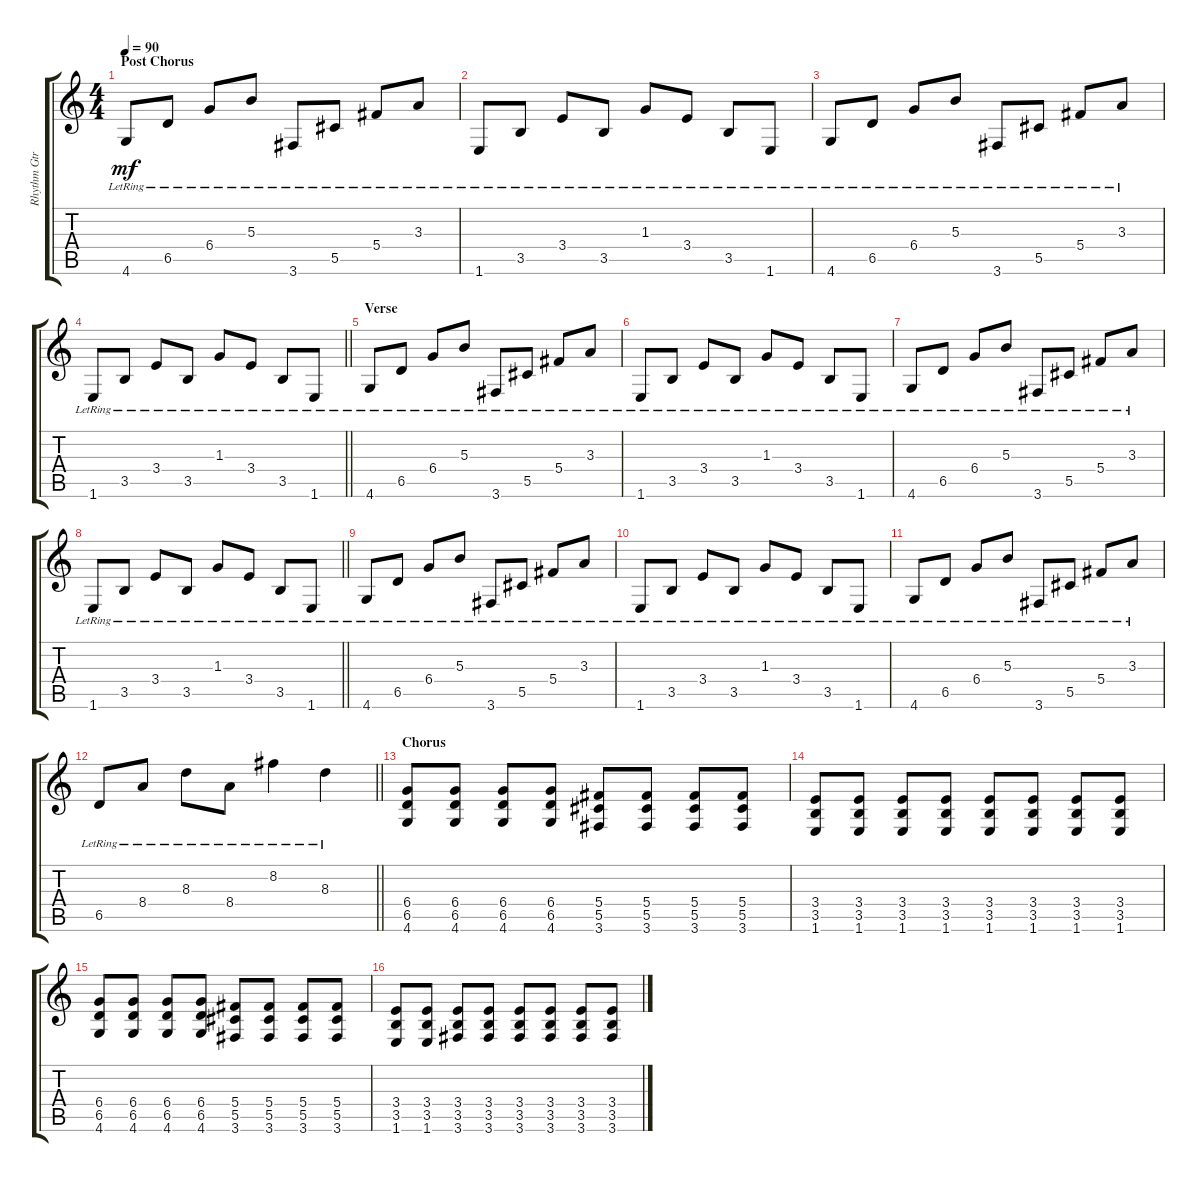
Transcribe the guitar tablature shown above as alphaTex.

\track ("Rhythm Gtr." "Rhythm Gtr") {instrument electricguitarclean}
\staff {score tabs}
\tuning (Eb4 Bb3 Gb3 Db3 Ab2 Eb2) {hide}
\ts (4 4)
\section ("" "Post Chorus")
\tempo 90
\clef g2
\ks c
4.6{lr}.8{dy mf} 6.5{lr}.8 6.4{lr}.8 5.3{lr}.8 3.6{lr}.8 5.5{lr}.8 5.4{lr}.8 3.3{lr}.8 |
1.6{lr}.8 3.5{lr}.8 3.4{lr}.8 3.5{lr}.8 1.3{lr}.8 3.4{lr}.8 3.5{lr}.8 1.6{lr}.8 |
4.6{lr}.8 6.5{lr}.8 6.4{lr}.8 5.3{lr}.8 3.6{lr}.8 5.5{lr}.8 5.4{lr}.8 3.3{lr}.8 |
\barLineRight lightlight
1.6{lr}.8 3.5{lr}.8 3.4{lr}.8 3.5{lr}.8 1.3{lr}.8 3.4{lr}.8 3.5{lr}.8 1.6{lr}.8 |
\section ("" "Verse")
4.6{lr}.8 6.5{lr}.8 6.4{lr}.8 5.3{lr}.8 3.6{lr}.8 5.5{lr}.8 5.4{lr}.8 3.3{lr}.8 |
1.6{lr}.8 3.5{lr}.8 3.4{lr}.8 3.5{lr}.8 1.3{lr}.8 3.4{lr}.8 3.5{lr}.8 1.6{lr}.8 |
4.6{lr}.8 6.5{lr}.8 6.4{lr}.8 5.3{lr}.8 3.6{lr}.8 5.5{lr}.8 5.4{lr}.8 3.3{lr}.8 |
\barLineRight lightlight
1.6{lr}.8 3.5{lr}.8 3.4{lr}.8 3.5{lr}.8 1.3{lr}.8 3.4{lr}.8 3.5{lr}.8 1.6{lr}.8 |
4.6{lr}.8 6.5{lr}.8 6.4{lr}.8 5.3{lr}.8 3.6{lr}.8 5.5{lr}.8 5.4{lr}.8 3.3{lr}.8 |
1.6{lr}.8 3.5{lr}.8 3.4{lr}.8 3.5{lr}.8 1.3{lr}.8 3.4{lr}.8 3.5{lr}.8 1.6{lr}.8 |
4.6{lr}.8 6.5{lr}.8 6.4{lr}.8 5.3{lr}.8 3.6{lr}.8 5.5{lr}.8 5.4{lr}.8 3.3{lr}.8 |
\barLineRight lightlight
6.5{lr}.8 8.4{lr}.8 8.3{lr}.8 8.4{lr}.8 8.2{lr}.4 8.3{lr}.4 |
\section ("" "Chorus")
(6.4 6.5 4.6).8 (6.4 6.5 4.6).8 (6.4 6.5 4.6).8 (6.4 6.5 4.6).8 (5.4 5.5 3.6).8 (5.4 5.5 3.6).8 (5.4 5.5 3.6).8 (5.4 5.5 3.6).8 |
(3.4 3.5 1.6).8 (3.4 3.5 1.6).8 (3.4 3.5 1.6).8 (3.4 3.5 1.6).8 (3.4 3.5 1.6).8 (3.4 3.5 1.6).8 (3.4 3.5 1.6).8 (3.4 3.5 1.6).8 |
(6.4 6.5 4.6).8 (6.4 6.5 4.6).8 (6.4 6.5 4.6).8 (6.4 6.5 4.6).8 (5.4 5.5 3.6).8 (5.4 5.5 3.6).8 (5.4 5.5 3.6).8 (5.4 5.5 3.6).8 |
(3.4 3.5 1.6).8 (3.4 3.5 1.6).8 (3.4 3.5 3.6).8 (3.4 3.5 3.6).8 (3.4 3.5 3.6).8 (3.4 3.5 3.6).8 (3.4 3.5 3.6).8 (3.4 3.5 3.6).8
